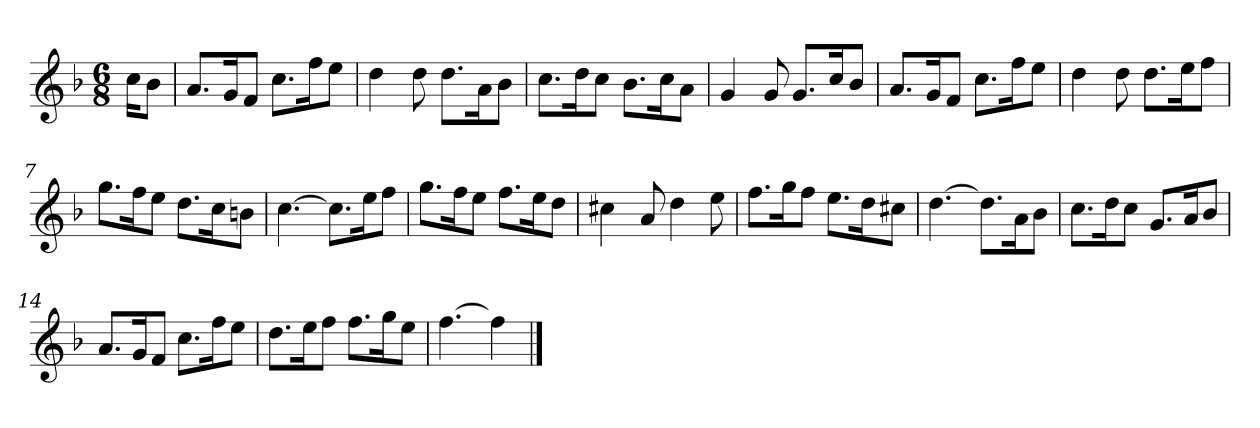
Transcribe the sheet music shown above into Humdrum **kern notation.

**kern
*part1
*staff1
*k[b-]
*M6/8
*MM120
=
16ccKL
8b-J
=1
8.aL
16gK
8fJ
8.ccL
16ffK
8eeJ
=2
4dd
8dd
8.ddL
16aK
8b-J
=3
8.ccL
16ddK
8ccJ
8.b-L
16ccK
8aJ
=4
4g
8g
8.gL
16ccK
8b-J
=5
8.aL
16gK
8fJ
8.ccL
16ffK
8eeJ
=6
4dd
8dd
8.ddL
16eeK
8ffJ
=7
8.ggL
16ffK
8eeJ
8.ddL
16ccK
8bnJ
=8
[4.cc
8.ccL]
16eeK
8ffJ
=9
8.ggL
16ffK
8eeJ
8.ffL
16eeK
8ddJ
=10
4cc#X
8a
4dd
8ee
=11
8.ffL
16ggK
8ffJ
8.eeL
16ddK
8cc#XJ
=12
[4.dd
8.ddL]
16aK
8b-J
=13
8.ccL
16ddK
8ccJ
8.gL
16aK
8b-J
=14
8.aL
16gK
8fJ
8.ccL
16ffK
8eeJ
=15
8.ddL
16eeK
8ffJ
8.ffL
16ggK
8eeJ
=16
[4.ff
4ff]
==
*-
